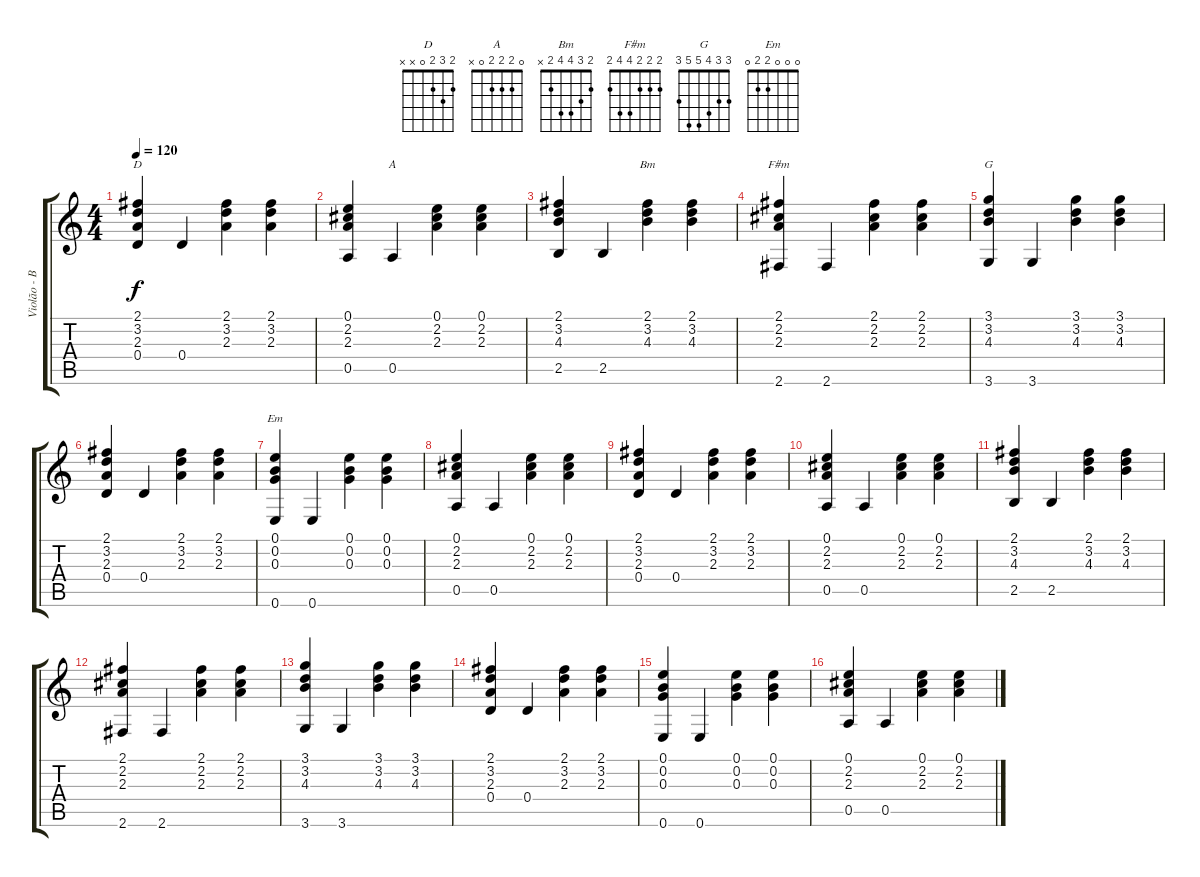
\track ("Violão - Base" "Violão - B") {instrument acousticguitarsteel}
\staff {score tabs}
\tuning (E4 B3 G3 D3 A2 E2) {hide}
\chord ("D" 2 3 2 0 x x)
\chord ("A" 0 2 2 2 0 x)
\chord ("Bm" 2 3 4 4 2 x)
\chord ("F#m" 2 2 2 4 4 2)
\chord ("G" 3 3 4 5 5 3)
\chord ("Em" 0 0 0 2 2 0)
\ts (4 4)
\tempo 120
\clef g2
\ks c
(2.1 3.2 2.3 0.4).4{ch "D" dy f} 0.4.4 (2.1 3.2 2.3).4 (2.1 3.2 2.3).4 |
(0.1 2.2 2.3 0.5).4 0.5.4{ch "A"} (0.1 2.2 2.3).4 (0.1 2.2 2.3).4 |
(2.1 3.2 4.3 2.5).4 2.5.4 (2.1 3.2 4.3).4{ch "Bm"} (2.1 3.2 4.3).4 |
(2.1 2.2 2.3 2.6).4{ch "F#m"} 2.6.4 (2.1 2.2 2.3).4 (2.1 2.2 2.3).4 |
(3.1 3.2 4.3 3.6).4{ch "G"} 3.6.4 (3.1 3.2 4.3).4 (3.1 3.2 4.3).4 |
(2.1 3.2 2.3 0.4).4 0.4.4 (2.1 3.2 2.3).4 (2.1 3.2 2.3).4 |
(0.1 0.2 0.3 0.6).4{ch "Em"} 0.6.4 (0.1 0.2 0.3).4 (0.1 0.2 0.3).4 |
(0.1 2.2 2.3 0.5).4 0.5.4 (0.1 2.2 2.3).4 (0.1 2.2 2.3).4 |
(2.1 3.2 2.3 0.4).4 0.4.4 (2.1 3.2 2.3).4 (2.1 3.2 2.3).4 |
(0.1 2.2 2.3 0.5).4 0.5.4 (0.1 2.2 2.3).4 (0.1 2.2 2.3).4 |
(2.1 3.2 4.3 2.5).4 2.5.4 (2.1 3.2 4.3).4 (2.1 3.2 4.3).4 |
(2.1 2.2 2.3 2.6).4 2.6.4 (2.1 2.2 2.3).4 (2.1 2.2 2.3).4 |
(3.1 3.2 4.3 3.6).4 3.6.4 (3.1 3.2 4.3).4 (3.1 3.2 4.3).4 |
(2.1 3.2 2.3 0.4).4 0.4.4 (2.1 3.2 2.3).4 (2.1 3.2 2.3).4 |
(0.1 0.2 0.3 0.6).4 0.6.4 (0.1 0.2 0.3).4 (0.1 0.2 0.3).4 |
(0.1 2.2 2.3 0.5).4 0.5.4 (0.1 2.2 2.3).4 (0.1 2.2 2.3).4
